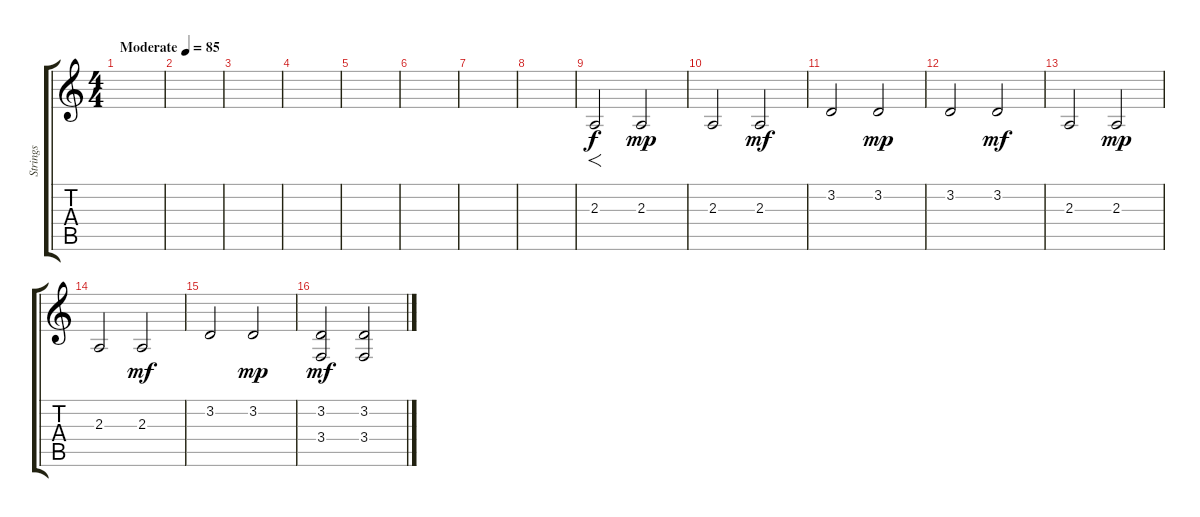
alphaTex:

\track ("Strings" "Strings") {instrument stringensemble1}
\staff {score tabs}
\tuning (E4 B3 G3 D3 A2 D2) {hide}
\ts (4 4)
\tempo (85 "Moderate")
\clef g2
\ks c
|
|
|
|
|
|
|
|
2.3.2{f} 2.3.2{dy mp} |
2.3.2 2.3.2{dy mf} |
3.2.2 3.2.2{dy mp} |
3.2.2 3.2.2{dy mf} |
2.3.2 2.3.2{dy mp} |
2.3.2 2.3.2{dy mf} |
3.2.2 3.2.2{dy mp} |
(3.2 3.4).2{dy mf} (3.2 3.4).2
